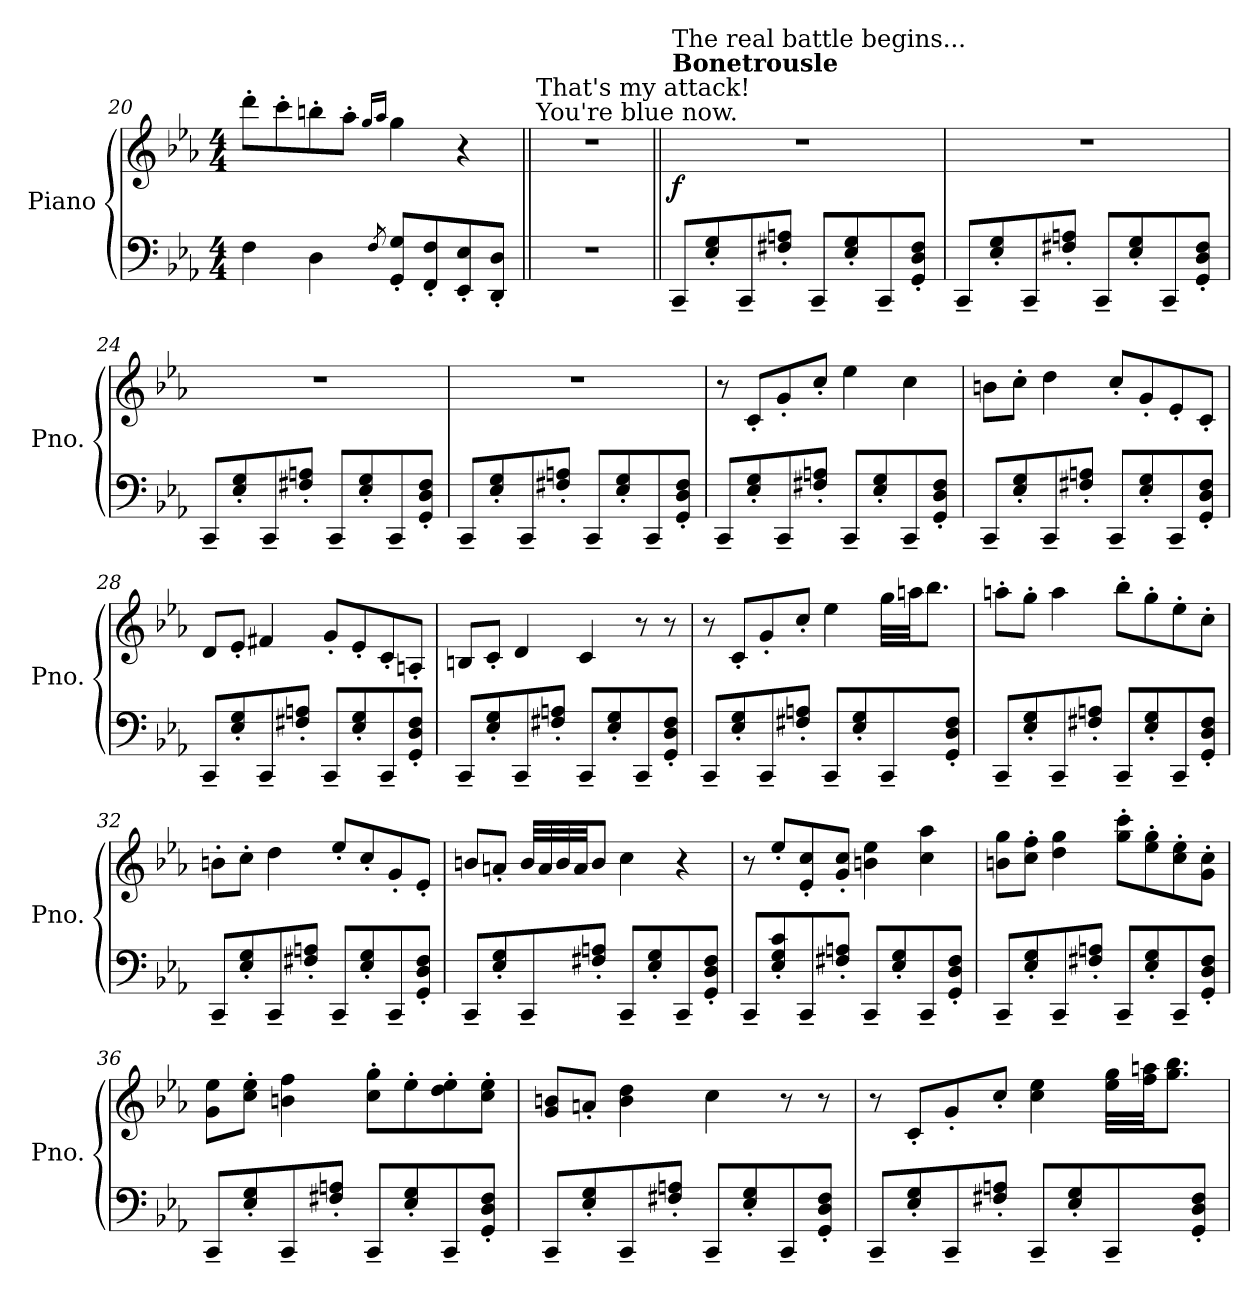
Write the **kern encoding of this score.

**kern	**kern	**dynam
*part1	*part1	*part1
*staff2	*staff1	*staff1/2
*I"Piano	*	*
*I'Pno.	*	*
!!LO:PB:g=z
*clefF4	*clefG2	*
*k[b-e-a-]	*k[b-e-a-]	*
*M4/4	*M4/4	*
=20	=20	=20
4F\	8ddd'\L	.
.	8ccc'\	.
4D\	8bbn'\	.
.	8aa-'\J	.
.	16qgg/LL	.
8qF/	16qaa-/JJ	.
8GG/' 8G/'L	4gg\	.
8FF/' 8F/'	.	.
8EE-/' 8E-/'	4r	.
8DD/' 8D/'J	.	.
=21||	=21||	=21||
!	!LO:TX:a:t=You're blue now.	!
!	!LO:TX:a:t=That's my attack!	!
1r	1r	.
=22||	=22||	=22||
!	!LO:TX:a:B:t=Bonetrousle	!
!	!LO:TX:a:t=The real battle begins...	!
!	!	!LO:DY:b
8CC~/L	1r	f
8E-/' 8G/'	.	.
8CC~/	.	.
8F#X/' 8An/'J	.	.
8CC~/L	.	.
8E-/' 8G/'	.	.
8CC~/	.	.
8GG/' 8D/' 8F#/'J	.	.
=23	=23	=23
8CC~/L	1r	.
8E-/' 8G/'	.	.
8CC~/	.	.
8F#X/' 8An/'J	.	.
8CC~/L	.	.
8E-/' 8G/'	.	.
8CC~/	.	.
8GG/' 8D/' 8F#/'J	.	.
!!LO:LB:g=z
=24	=24	=24
8CC~/L	1r	.
8E-/' 8G/'	.	.
8CC~/	.	.
8F#X/' 8An/'J	.	.
8CC~/L	.	.
8E-/' 8G/'	.	.
8CC~/	.	.
8GG/' 8D/' 8F#/'J	.	.
=25	=25	=25
8CC~/L	1r	.
8E-/' 8G/'	.	.
8CC~/	.	.
8F#X/' 8An/'J	.	.
8CC~/L	.	.
8E-/' 8G/'	.	.
8CC~/	.	.
8GG/' 8D/' 8F#/'J	.	.
=26	=26	=26
8CC~/L	8r	.
8E-/' 8G/'	8c'/L	.
8CC~/	8g'/	.
8F#X/' 8An/'J	8cc'/J	.
8CC~/L	4ee-\	.
8E-/' 8G/'	.	.
8CC~/	4cc\	.
8GG/' 8D/' 8F#/'J	.	.
=27	=27	=27
8CC~/L	8bn\L	.
8E-/' 8G/'	8cc'\J	.
8CC~/	4dd\	.
8F#X/' 8An/'J	.	.
8CC~/L	8cc'/L	.
8E-/' 8G/'	8g'/	.
8CC~/	8e-'/	.
8GG/' 8D/' 8F#/'J	8c'/J	.
!!LO:LB:g=z
=28	=28	=28
8CC~/L	8d/L	.
8E-/' 8G/'	8e-'/J	.
8CC~/	4f#X/	.
8F#X/' 8An/'J	.	.
8CC~/L	8g'/L	.
8E-/' 8G/'	8e-'/	.
8CC~/	8c'/	.
8GG/' 8D/' 8F#/'J	8An'/J	.
=29	=29	=29
8CC~/L	8Bn/L	.
8E-/' 8G/'	8c'/J	.
8CC~/	4d/	.
8F#X/' 8An/'J	.	.
8CC~/L	4c/	.
8E-/' 8G/'	.	.
8CC~/	8r	.
8GG/' 8D/' 8F#/'J	8r	.
=30	=30	=30
8CC~/L	8r	.
8E-/' 8G/'	8c'/L	.
8CC~/	8g'/	.
8F#X/' 8An/'J	8cc'/J	.
8CC~/L	4ee-\	.
8E-/' 8G/'	.	.
8CC~/	32gg\LLL	.
.	32aan\JJ	.
.	8.bb-\J	.
8GG/' 8D/' 8F#/'J	.	.
!!LO:LB:g=z
=31	=31	=31
8CC~/L	8aan'\L	.
8E-/' 8G/'	8gg'\J	.
8CC~/	4aa\	.
8F#X/' 8An/'J	.	.
8CC~/L	8bb-'\L	.
8E-/' 8G/'	8gg'\	.
8CC~/	8ee-'\	.
8GG/' 8D/' 8F#/'J	8cc'\J	.
=32	=32	=32
8CC~/L	8bn'\L	.
8E-/' 8G/'	8cc'\J	.
8CC~/	4dd\	.
8F#X/' 8An/'J	.	.
8CC~/L	8ee-'/L	.
8E-/' 8G/'	8cc'/	.
8CC~/	8g'/	.
8GG/' 8D/' 8F#/'J	8e-'/J	.
=33	=33	=33
8CC~/L	8bn/L	.
8E-/' 8G/'	8an'/J	.
8CC~/	32b/LLL	.
.	32a/	.
.	32b/	.
.	32a/JJ	.
8F#X/' 8An/'J	8b/J	.
8CC~/L	4cc\	.
8E-/' 8G/'	.	.
8CC~/	4r	.
8GG/' 8D/' 8F#/'J	.	.
!!LO:LB:g=z
=34	=34	=34
8CC~/L	8r	.
8E-/' 8G/' 8c/'	8ee-'/L	.
8CC~/	8e-/' 8cc/'	.
8F#X/' 8An/'J	8g/' 8cc/'J	.
8CC~/L	4bn\ 4ee-\	.
8E-/' 8G/'	.	.
8CC~/	4cc\ 4aa-\	.
8GG/' 8D/' 8F#/'J	.	.
=35	=35	=35
8CC~/L	8bn\ 8gg\L	.
8E-/' 8G/'	8cc\' 8ff\'J	.
8CC~/	4dd\ 4gg\	.
8F#X/' 8An/'J	.	.
8CC~/L	8gg\' 8ccc\'L	.
8E-/' 8G/'	8ee-\' 8gg\'	.
8CC~/	8cc\' 8ee-\'	.
8GG/' 8D/' 8F#/'J	8g\' 8cc\'J	.
=36	=36	=36
8CC~/L	8g\ 8ee-\L	.
8E-/' 8G/'	8cc\' 8ee-\'J	.
8CC~/	4bn\ 4ff\	.
8F#X/' 8An/'J	.	.
8CC~/L	8cc\' 8gg\'L	.
8E-/' 8G/'	8ee-'\	.
8CC~/	8dd\' 8ee-\'	.
8GG/' 8D/' 8F#/'J	8cc\' 8ee-\'J	.
=37	=37	=37
8CC~/L	8g/ 8bn/L	.
8E-/' 8G/'	8an'/J	.
8CC~/	4b\ 4dd\	.
8F#X/' 8An/'J	.	.
8CC~/L	4cc\	.
8E-/' 8G/'	.	.
8CC~/	8r	.
8GG/' 8D/' 8F#/'J	8r	.
!!LO:LB:g=z
=38	=38	=38
8CC~/L	8r	.
8E-/' 8G/'	8c'/L	.
8CC~/	8g'/	.
8F#X/' 8An/'J	8cc'/J	.
8CC~/L	4cc\ 4ee-\	.
8E-/' 8G/'	.	.
8CC~/	32ee-\ 32gg\LLL	.
.	32ff\ 32aan\JJ	.
.	8.gg\ 8.bb-\J	.
8GG/' 8D/' 8F#/'J	.	.
=	=	=
*-	*-	*-
